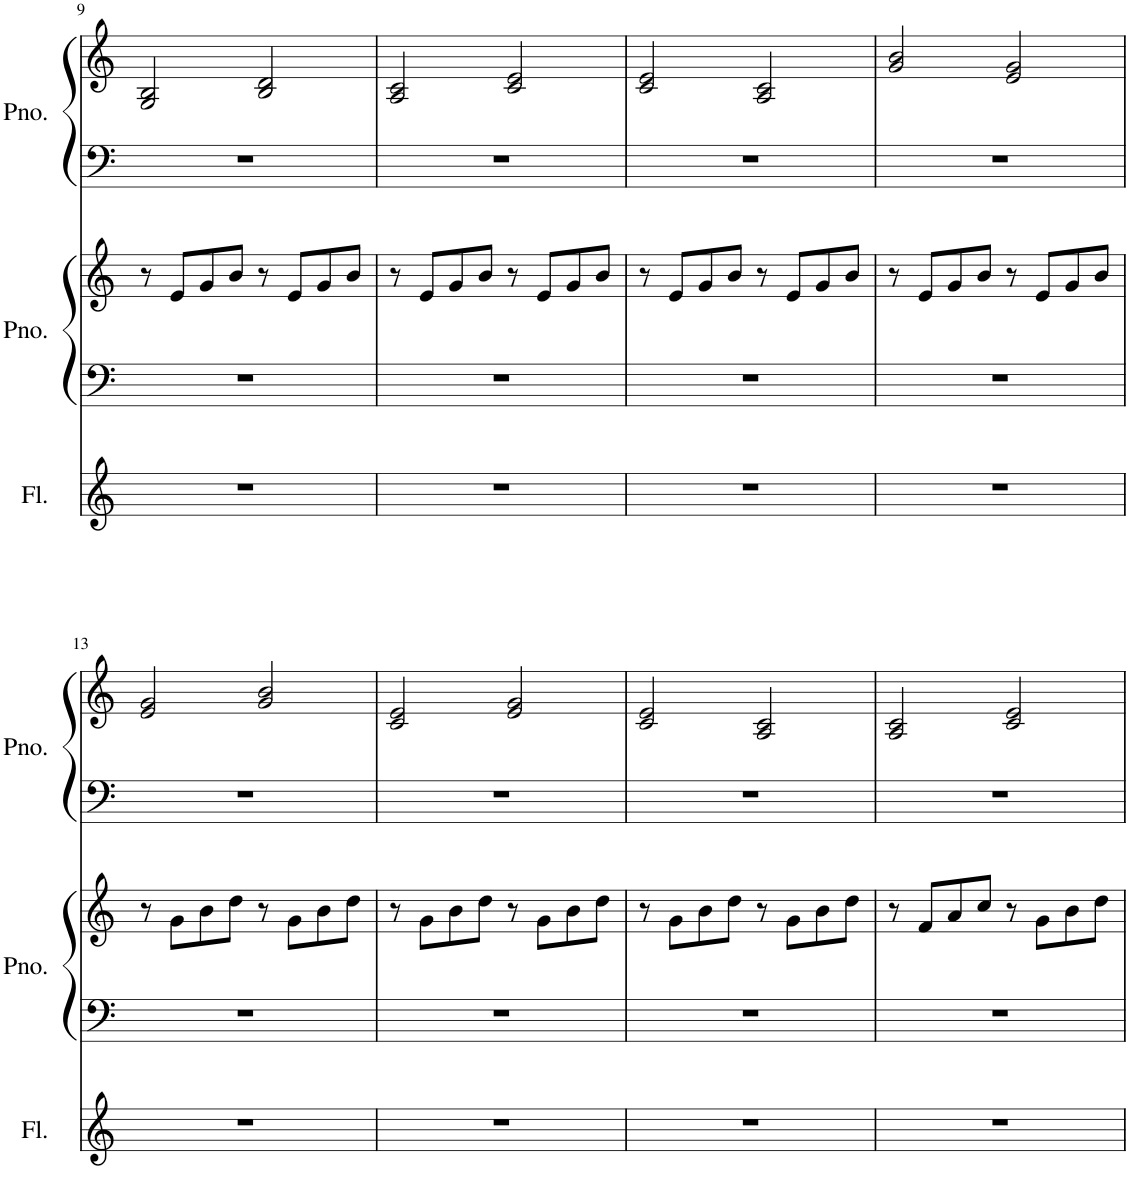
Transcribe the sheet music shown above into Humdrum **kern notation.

**kern	**kern	**kern	**kern	**kern
*part3	*part2	*part2	*part1	*part1
*staff5	*staff4	*staff3	*staff2	*staff1
*I"Flute	*I"Piano	*	*I"Piano	*
*I'Fl.	*I'Pno.	*	*I'Pno.	*
!!LO:PB:g=z
*clefG2	*clefF4	*clefG2	*clefF4	*clefG2
*k[]	*k[]	*k[]	*k[]	*k[]
=9	=9	=9	=9	=9
1r	1r	8r	1r	2G/ 2B/
.	.	8e/L	.	.
.	.	8g/	.	.
.	.	8b/J	.	.
.	.	8r	.	2B/ 2d/
.	.	8e/L	.	.
.	.	8g/	.	.
.	.	8b/J	.	.
=10	=10	=10	=10	=10
1r	1r	8r	1r	2A/ 2c/
.	.	8e/L	.	.
.	.	8g/	.	.
.	.	8b/J	.	.
.	.	8r	.	2c/ 2e/
.	.	8e/L	.	.
.	.	8g/	.	.
.	.	8b/J	.	.
=11	=11	=11	=11	=11
1r	1r	8r	1r	2c/ 2e/
.	.	8e/L	.	.
.	.	8g/	.	.
.	.	8b/J	.	.
.	.	8r	.	2A/ 2c/
.	.	8e/L	.	.
.	.	8g/	.	.
.	.	8b/J	.	.
=12	=12	=12	=12	=12
1r	1r	8r	1r	2g/ 2b/
.	.	8e/L	.	.
.	.	8g/	.	.
.	.	8b/J	.	.
.	.	8r	.	2e/ 2g/
.	.	8e/L	.	.
.	.	8g/	.	.
.	.	8b/J	.	.
!!LO:LB:g=z
=13	=13	=13	=13	=13
1r	1r	8r	1r	2e/ 2g/
.	.	8g\L	.	.
.	.	8b\	.	.
.	.	8dd\J	.	.
.	.	8r	.	2g/ 2b/
.	.	8g\L	.	.
.	.	8b\	.	.
.	.	8dd\J	.	.
=14	=14	=14	=14	=14
1r	1r	8r	1r	2c/ 2e/
.	.	8g\L	.	.
.	.	8b\	.	.
.	.	8dd\J	.	.
.	.	8r	.	2e/ 2g/
.	.	8g\L	.	.
.	.	8b\	.	.
.	.	8dd\J	.	.
=15	=15	=15	=15	=15
1r	1r	8r	1r	2c/ 2e/
.	.	8g\L	.	.
.	.	8b\	.	.
.	.	8dd\J	.	.
.	.	8r	.	2A/ 2c/
.	.	8g\L	.	.
.	.	8b\	.	.
.	.	8dd\J	.	.
=16	=16	=16	=16	=16
1r	1r	8r	1r	2A/ 2c/
.	.	8f/L	.	.
.	.	8a/	.	.
.	.	8cc/J	.	.
.	.	8r	.	2c/ 2e/
.	.	8g\L	.	.
.	.	8b\	.	.
.	.	8dd\J	.	.
=	=	=	=	=
*-	*-	*-	*-	*-
